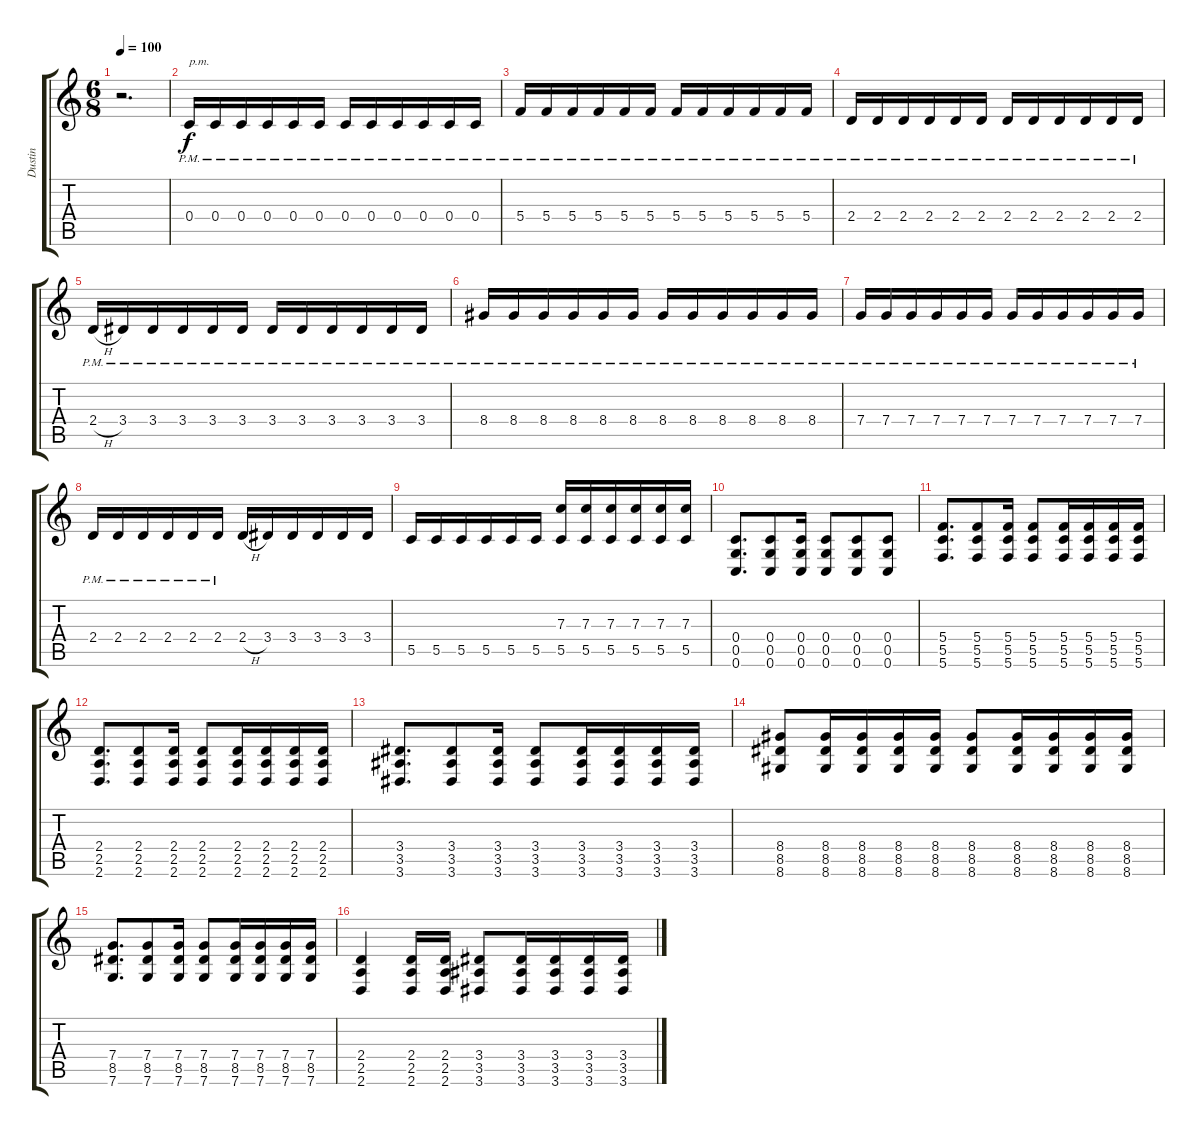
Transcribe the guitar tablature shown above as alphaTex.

\track ("Dustin" "Dustin") {instrument overdrivenguitar}
\staff {score tabs}
\tuning (D4 A3 F3 C3 G2 C2) {hide}
\ts (6 8)
\tempo 100
\clef g2
\ks c
r.2{d dy f} |
0.4{pm}.16{txt "p.m."} 0.4{pm}.16 0.4{pm}.16 0.4{pm}.16 0.4{pm}.16 0.4{pm}.16 0.4{pm}.16 0.4{pm}.16 0.4{pm}.16 0.4{pm}.16 0.4{pm}.16 0.4{pm}.16 |
5.4{pm}.16 5.4{pm}.16 5.4{pm}.16 5.4{pm}.16 5.4{pm}.16 5.4{pm}.16 5.4{pm}.16 5.4{pm}.16 5.4{pm}.16 5.4{pm}.16 5.4{pm}.16 5.4{pm}.16 |
2.4{pm}.16 2.4{pm}.16 2.4{pm}.16 2.4{pm}.16 2.4{pm}.16 2.4{pm}.16 2.4{pm}.16 2.4{pm}.16 2.4{pm}.16 2.4{pm}.16 2.4{pm}.16 2.4{pm}.16 |
2.4{h pm}.16 3.4{pm}.16 3.4{pm}.16 3.4{pm}.16 3.4{pm}.16 3.4{pm}.16 3.4{pm}.16 3.4{pm}.16 3.4{pm}.16 3.4{pm}.16 3.4{pm}.16 3.4{pm}.16 |
8.4{pm}.16 8.4{pm}.16 8.4{pm}.16 8.4{pm}.16 8.4{pm}.16 8.4{pm}.16 8.4{pm}.16 8.4{pm}.16 8.4{pm}.16 8.4{pm}.16 8.4{pm}.16 8.4{pm}.16 |
7.4{pm}.16 7.4{pm}.16 7.4{pm}.16 7.4{pm}.16 7.4{pm}.16 7.4{pm}.16 7.4{pm}.16 7.4{pm}.16 7.4{pm}.16 7.4{pm}.16 7.4{pm}.16 7.4{pm}.16 |
2.4{pm}.16 2.4{pm}.16 2.4{pm}.16 2.4{pm}.16 2.4{pm}.16 2.4{pm}.16 2.4{h}.16 3.4.16 3.4.16 3.4.16 3.4.16 3.4.16 |
5.5.16 5.5.16 5.5.16 5.5.16 5.5.16 5.5.16 (7.3 5.5).16 (7.3 5.5).16 (7.3 5.5).16 (7.3 5.5).16 (7.3 5.5).16 (7.3 5.5).16 |
(0.4 0.5 0.6).8{d} (0.4 0.5 0.6).8 (0.4 0.5 0.6).16 (0.4 0.5 0.6).8 (0.4 0.5 0.6).8 (0.4 0.5 0.6).8 |
(5.4 5.5 5.6).8{d} (5.4 5.5 5.6).8 (5.4 5.5 5.6).16 (5.4 5.5 5.6).8 (5.4 5.5 5.6).16 (5.4 5.5 5.6).16 (5.4 5.5 5.6).16 (5.4 5.5 5.6).16 |
(2.4 2.5 2.6).8{d} (2.4 2.5 2.6).8 (2.4 2.5 2.6).16 (2.4 2.5 2.6).8 (2.4 2.5 2.6).16 (2.4 2.5 2.6).16 (2.4 2.5 2.6).16 (2.4 2.5 2.6).16 |
(3.4 3.5 3.6).8{d} (3.4 3.5 3.6).8 (3.4 3.5 3.6).16 (3.4 3.5 3.6).8 (3.4 3.5 3.6).16 (3.4 3.5 3.6).16 (3.4 3.5 3.6).16 (3.4 3.5 3.6).16 |
(8.4 8.5 8.6).8 (8.4 8.5 8.6).16 (8.4 8.5 8.6).16 (8.4 8.5 8.6).16 (8.4 8.5 8.6).16 (8.4 8.5 8.6).8 (8.4 8.5 8.6).16 (8.4 8.5 8.6).16 (8.4 8.5 8.6).16 (8.4 8.5 8.6).16 |
(7.4 8.5 7.6).8{d} (7.4 8.5 7.6).8 (7.4 8.5 7.6).16 (7.4 8.5 7.6).8 (7.4 8.5 7.6).16 (7.4 8.5 7.6).16 (7.4 8.5 7.6).16 (7.4 8.5 7.6).16 |
(2.4 2.5 2.6).4 (2.4 2.5 2.6).16 (2.4 2.5 2.6).16 (3.4 3.5 3.6).8 (3.4 3.5 3.6).16 (3.4 3.5 3.6).16 (3.4 3.5 3.6).16 (3.4 3.5 3.6).16
